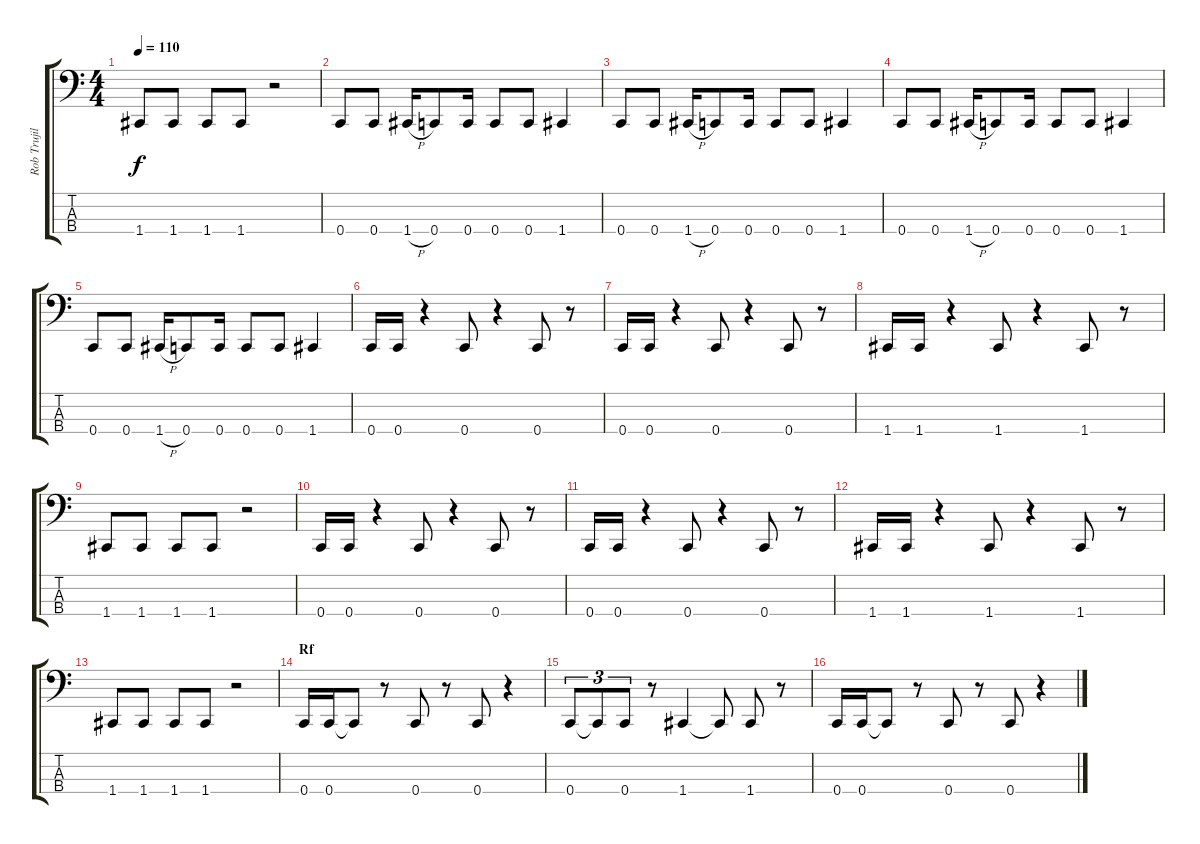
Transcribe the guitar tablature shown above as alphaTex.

\track ("Rob Trujillo" "Rob Trujil") {instrument electricbassfinger}
\staff {score tabs}
\tuning (Eb2 Bb1 F1 C1) {hide}
\ts (4 4)
\tempo 110
\clef f4
\ks c
1.4.8{dy f} 1.4.8 1.4.8 1.4.8 r.2 |
0.4.8 0.4.8 1.4{h}.16 0.4.8 0.4.16 0.4.8 0.4.8 1.4.4 |
0.4.8 0.4.8 1.4{h}.16 0.4.8 0.4.16 0.4.8 0.4.8 1.4.4 |
0.4.8 0.4.8 1.4{h}.16 0.4.8 0.4.16 0.4.8 0.4.8 1.4.4 |
0.4.8 0.4.8 1.4{h}.16 0.4.8 0.4.16 0.4.8 0.4.8 1.4.4 |
0.4.16 0.4.16 r.4 0.4.8 r.4 0.4.8 r.8 |
0.4.16 0.4.16 r.4 0.4.8 r.4 0.4.8 r.8 |
1.4.16 1.4.16 r.4 1.4.8 r.4 1.4.8 r.8 |
1.4.8 1.4.8 1.4.8 1.4.8 r.2 |
0.4.16 0.4.16 r.4 0.4.8 r.4 0.4.8 r.8 |
0.4.16 0.4.16 r.4 0.4.8 r.4 0.4.8 r.8 |
1.4.16 1.4.16 r.4 1.4.8 r.4 1.4.8 r.8 |
1.4.8 1.4.8 1.4.8 1.4.8 r.2 |
\section ("" "Rf")
0.4.16 0.4.16 0.4{t}.8 r.8 0.4.8 r.8 0.4.8 r.4 |
0.4.8{tu (3 2)} 0.4{t}.8{tu (3 2)} 0.4.8{tu (3 2)} r.8 1.4.4 1.4{t}.8 1.4.8 r.8 |
0.4.16 0.4.16 0.4{t}.8 r.8 0.4.8 r.8 0.4.8 r.4
